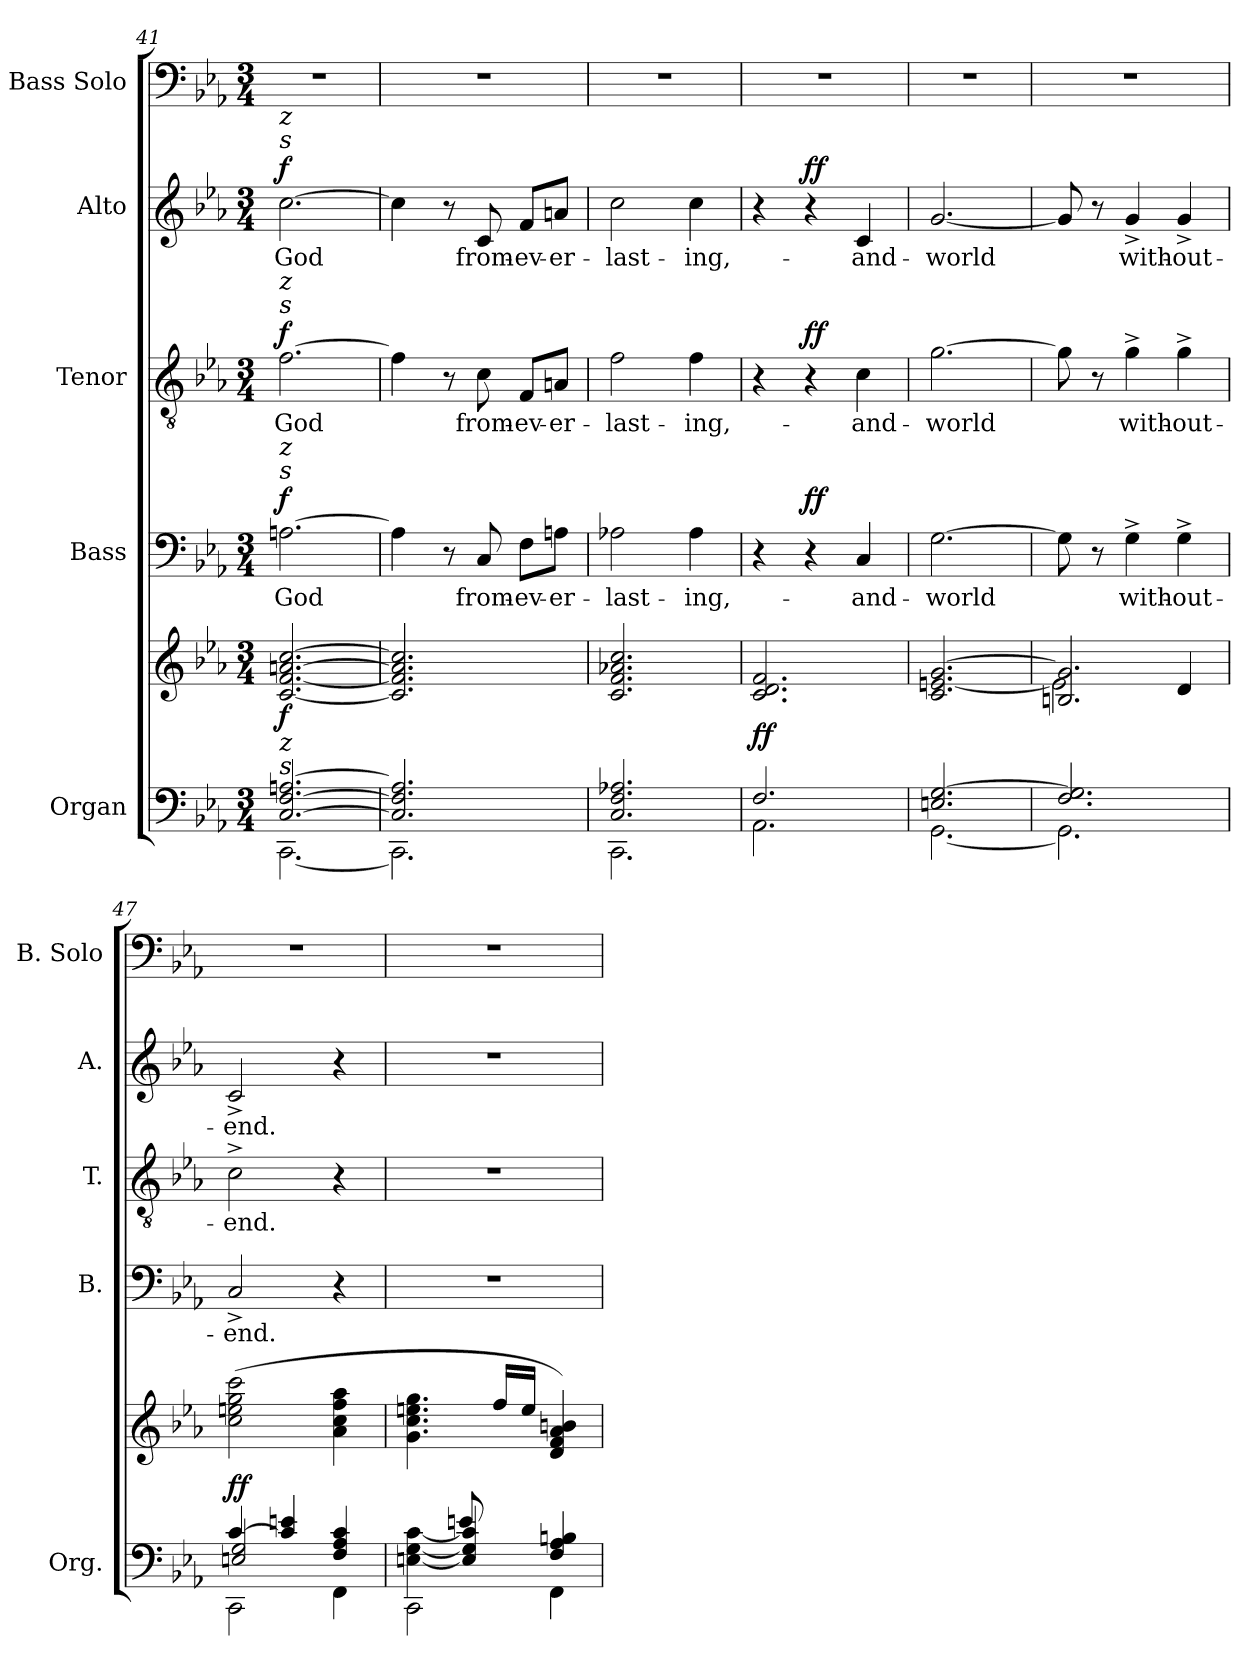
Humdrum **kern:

**kern	**kern	**dynam	**kern	**text	**dynam	**kern	**text	**dynam	**kern	**text	**dynam	**kern
*part5	*part5	*part5	*part4	*part4	*part4	*part3	*part3	*part3	*part2	*part2	*part2	*part1
*staff6	*staff5	*staff5/6	*staff4	*staff4	*staff4	*staff3	*staff3	*staff3	*staff2	*staff2	*staff2	*staff1
*I"Organ	*	*	*I"Bass	*	*	*I"Tenor	*	*	*I"Alto	*	*	*I"Bass Solo
*I'Org.	*	*	*I'B.	*	*	*I'T.	*	*	*I'A.	*	*	*I'B. Solo
*clefF4	*clefG2	*	*clefF4	*	*	*clefGv2	*	*	*clefG2	*	*	*clefF4
*	*	*	*	*	*	*ITrd7c12	*	*	*	*	*	*
*k[b-e-a-]	*k[b-e-a-]	*	*k[b-e-a-]	*	*	*k[b-e-a-]	*	*	*k[b-e-a-]	*	*	*k[b-e-a-]
*E-:	*E-:	*	*E-:	*	*	*E-:	*	*	*E-:	*	*	*E-:
*M3/4	*M3/4	*	*M3/4	*	*	*M3/4	*	*	*M3/4	*	*	*M3/4
=41	=41	=41	=41	=41	=41	=41	=41	=41	=41	=41	=41	=41
*^	*	*	*	*	*	*	*	*	*	*	*	*
!	!	!	!	!	!LO:LY:b:color=#000000	!	!	!	!	!	!	!	!
!	!	!	!	!	!	!	!	!LO:LY:b:color=#000000	!	!	!	!	!
!	!	!	!	!	!	!	!	!	!	!LO:TX:a:i:t=s	!	!	!
!	!	!	!	!	!	!	!	!	!	!LO:TX:a:i:t=z	!	!	!
!	!	!	!	!	!	!	!LO:TX:a:i:t=s	!	!	!	!	!	!
!	!	!	!	!	!	!	!LO:TX:a:i:t=z	!	!	!	!	!	!
!	!	!	!	!LO:TX:a:i:t=s	!	!	!	!	!	!	!	!	!
!	!	!	!	!LO:TX:a:i:t=z	!	!	!	!	!	!	!	!	!
!LO:TX:a:i:t=s	!	!	!	!	!	!	!	!	!	!	!	!	!
!LO:TX:a:i:t=z	!	!	!	!	!	!	!	!	!	!	!	!	!
!	!	!	!	!	!	!	!	!	!	!	!LO:LY:b:color=#000000	!	!LO:N:vis=1
[2.Ci/ [2.Fi [2.Ani	[2.CCi\	[2.ci/ [2.fi [2.ani [2.cci	f	[2.Ani\	-God	f	[2.Fi\	-God	f	[2.cci\	-God	f	2.r
=42	=42	=42	=42	=42	=42	=42	=42	=42	=42	=42	=42	=42	=42
!	!	!	!	!	!	!	!	!	!	!	!	!	!LO:N:vis=1
2.Ci/] 2.Fi] 2.Ai]	2.CCi\]	2.ci/] 2.fi] 2.ai] 2.cci]	.	4Ai\]	.	.	4Fi\]	.	.	4cci\]	.	.	2.r
.	.	.	.	8r	.	.	8r	.	.	8r	.	.	.
!	!	!	!	!	!LO:LY:b:color=#000000	!	!	!	!	!	!	!	!
!	!	!	!	!	!	!	!	!LO:LY:b:color=#000000	!	!	!	!	!
!	!	!	!	!	!	!	!	!	!	!	!LO:LY:b:color=#000000	!	!
.	.	.	.	8Ci/	from-	.	8Ci\	from-	.	8ci/	from-	.	.
!	!	!	!	!	!LO:LY:b:color=#000000	!	!	!	!	!	!	!	!
!	!	!	!	!	!	!	!	!LO:LY:b:color=#000000	!	!	!	!	!
!	!	!	!	!	!	!	!	!	!	!	!LO:LY:b:color=#000000	!	!
.	.	.	.	8Fi\L	-ev-	.	8FFi/L	-ev-	.	8fi/L	-ev-	.	.
!	!	!	!	!	!LO:LY:b:color=#000000	!	!	!	!	!	!	!	!
!	!	!	!	!	!	!	!	!LO:LY:b:color=#000000	!	!	!	!	!
!	!	!	!	!	!	!	!	!	!	!	!LO:LY:b:color=#000000	!	!
.	.	.	.	8Ani\J	-er-	.	8AAni/J	-er-	.	8ani/J	-er-	.	.
=43	=43	=43	=43	=43	=43	=43	=43	=43	=43	=43	=43	=43	=43
!	!	!	!	!	!LO:LY:b:color=#000000	!	!	!	!	!	!	!	!
!	!	!	!	!	!	!	!	!LO:LY:b:color=#000000	!	!	!	!	!
!	!	!	!	!	!	!	!	!	!	!	!LO:LY:b:color=#000000	!	!LO:N:vis=1
2.Ci/ 2.Fi 2.A-Xi	2.CCi\	2.ci/ 2.fi 2.a-Xi 2.cci	.	2A-Xi\	-last-	.	2Fi\	-last-	.	2cci\	-last-	.	2.r
!	!	!	!	!	!LO:LY:b:color=#000000	!	!	!	!	!	!	!	!
!	!	!	!	!	!	!	!	!LO:LY:b:color=#000000	!	!	!	!	!
!	!	!	!	!	!	!	!	!	!	!	!LO:LY:b:color=#000000	!	!
.	.	.	.	4A-i\	-ing,-	.	4Fi\	-ing,-	.	4cci\	-ing,-	.	.
!!LO:LB:g=z
=44	=44	=44	=44	=44	=44	=44	=44	=44	=44	=44	=44	=44	=44
!	!	!	!	!	!	!	!	!	!	!	!	!	!LO:N:vis=1
2.Fi/	2.AA-i\	2.ci/ 2.di 2.fi	ff	4r	.	.	4r	.	.	4r	.	.	2.r
.	.	.	.	4r	.	ff	4r	.	ff	4r	.	ff	.
!	!	!	!	!	!LO:LY:b:color=#000000	!	!	!	!	!	!	!	!
!	!	!	!	!	!	!	!	!LO:LY:b:color=#000000	!	!	!	!	!
!	!	!	!	!	!	!	!	!	!	!	!LO:LY:b:color=#000000	!	!
.	.	.	.	4Ci/	-and-	.	4Ci\	-and-	.	4ci/	-and-	.	.
=45	=45	=45	=45	=45	=45	=45	=45	=45	=45	=45	=45	=45	=45
!	!	!	!	!	!LO:LY:b:color=#000000	!	!	!	!	!	!	!	!
!	!	!	!	!	!	!	!	!LO:LY:b:color=#000000	!	!	!	!	!
!	!	!	!	!	!	!	!	!	!	!	!LO:LY:b:color=#000000	!	!LO:N:vis=1
2.Eni/ [2.Gi	[2.GGi\	2.ci/ [2.eni [2.gi	.	[2.Gi\	-world	.	[2.Gi\	-world	.	[2.gi/	-world	.	2.r
=46	=46	=46	=46	=46	=46	=46	=46	=46	=46	=46	=46	=46	=46
*	*	*^	*	*	*	*	*	*	*	*	*	*	*
!	!	!	!	!	!	!	!	!	!	!	!	!	!	!LO:N:vis=1
2.Fi/ 2.Gi]	2.GGi\]	2.Bni/ 2.gi]	2ei\]	.	8Gi\]	.	.	8Gi\]	.	.	8gi/]	.	.	2.r
.	.	.	.	.	8r	.	.	8r	.	.	8r	.	.	.
!	!	!	!	!	!	!LO:LY:b:color=#000000	!	!	!	!	!	!	!	!
!	!	!	!	!	!	!	!	!	!LO:LY:b:color=#000000	!	!	!	!	!
!	!	!	!	!	!	!	!	!	!	!	!	!LO:LY:b:color=#000000	!	!
.	.	.	.	.	4G^i\	with-	.	4G^i\	with-	.	4g^i/	with-	.	.
!	!	!	!	!	!	!LO:LY:b:color=#000000	!	!	!	!	!	!	!	!
!	!	!	!	!	!	!	!	!	!LO:LY:b:color=#000000	!	!	!	!	!
!	!	!	!	!	!	!	!	!	!	!	!	!LO:LY:b:color=#000000	!	!
.	.	.	4di/	.	4G^i\	-out-	.	4G^i\	-out-	.	4g^i/	-out-	.	.
*	*	*v	*v	*	*	*	*	*	*	*	*	*	*	*
=47	=47	=47	=47	=47	=47	=47	=47	=47	=47	=47	=47	=47	=47
*	*^	*	*	*	*	*	*	*	*	*	*	*	*
*	*	*	*^	*	*	*	*	*	*	*	*	*	*	*
!	!	!	!	!	!	!	!LO:LY:b:color=#000000	!	!	!	!	!	!	!	!
*	*	*	*v	*v	*	*	*	*	*	*	*	*	*	*	*
*	*	*	*^	*	*	*	*	*	*	*	*	*	*	*
!	!	!	!	!	!	!	!	!	!	!LO:LY:b:color=#000000	!	!	!	!	!
*	*	*	*v	*v	*	*	*	*	*	*	*	*	*	*	*
*	*	*	*^	*	*	*	*	*	*	*	*	*	*	*
!	!	!	!	!	!	!	!	!	!	!	!	!	!LO:LY:b:color=#000000	!	!LO:N:vis=1
*	*	*	*v	*v	*	*	*	*	*	*	*	*	*	*	*
[4ci/	2CCi\	2Eni/ 2Gi	(2cci\ 2eeni 2ggi 2ccci	ff	2C^i/	-end.-	.	2C^i\	-end.-	.	2c^i/	-end.-	.	2.r
4ci/] 4eni	.	.	.	.	.	.	.	.	.	.	.	.	.	.
4Fi/ 4A-i 4ci	4FFi\	4ryy	4a-i\ 4cci 4ffi 4aa-i	.	4r	.	.	4r	.	.	4r	.	.	.
=48	=48	=48	=48	=48	=48	=48	=48	=48	=48	=48	=48	=48	=48	=48
*	*	*	*^	*	*	*	*	*	*	*	*	*	*	*
!	!	!	!	!	!	!LO:N:vis=1	!	!	!LO:N:vis=1	!	!	!LO:N:vis=1	!	!	!LO:N:vis=1
4ryy	[4Eni\ [4Gi [4ci	2CCi\	4.gi\ 4.cci 4.eeni 4.ggi	4ryy	.	2.r	.	.	2.r	.	.	2.r	.	.	2.r
8eni/L	4Eni/] 4Gi] 4ci]	.	.	8ryy	.	.	.	.	.	.	.	.	.	.	.
4.ryy	.	.	16ffi/LL	16fi\L	.	.	.	.	.	.	.	.	.	.	.
.	.	.	16eei/JJ	16ei\JJ	.	.	.	.	.	.	.	.	.	.	.
.	4Fi/ 4A-i 4Bni	4FFi\	4di/ 4fi 4a-i 4bni)	4ryy	.	.	.	.	.	.	.	.	.	.	.
*v	*v	*v	*	*	*	*	*	*	*	*	*	*	*	*	*
*	*v	*v	*	*	*	*	*	*	*	*	*	*	*
=	=	=	=	=	=	=	=	=	=	=	=	=
*-	*-	*-	*-	*-	*-	*-	*-	*-	*-	*-	*-	*-
